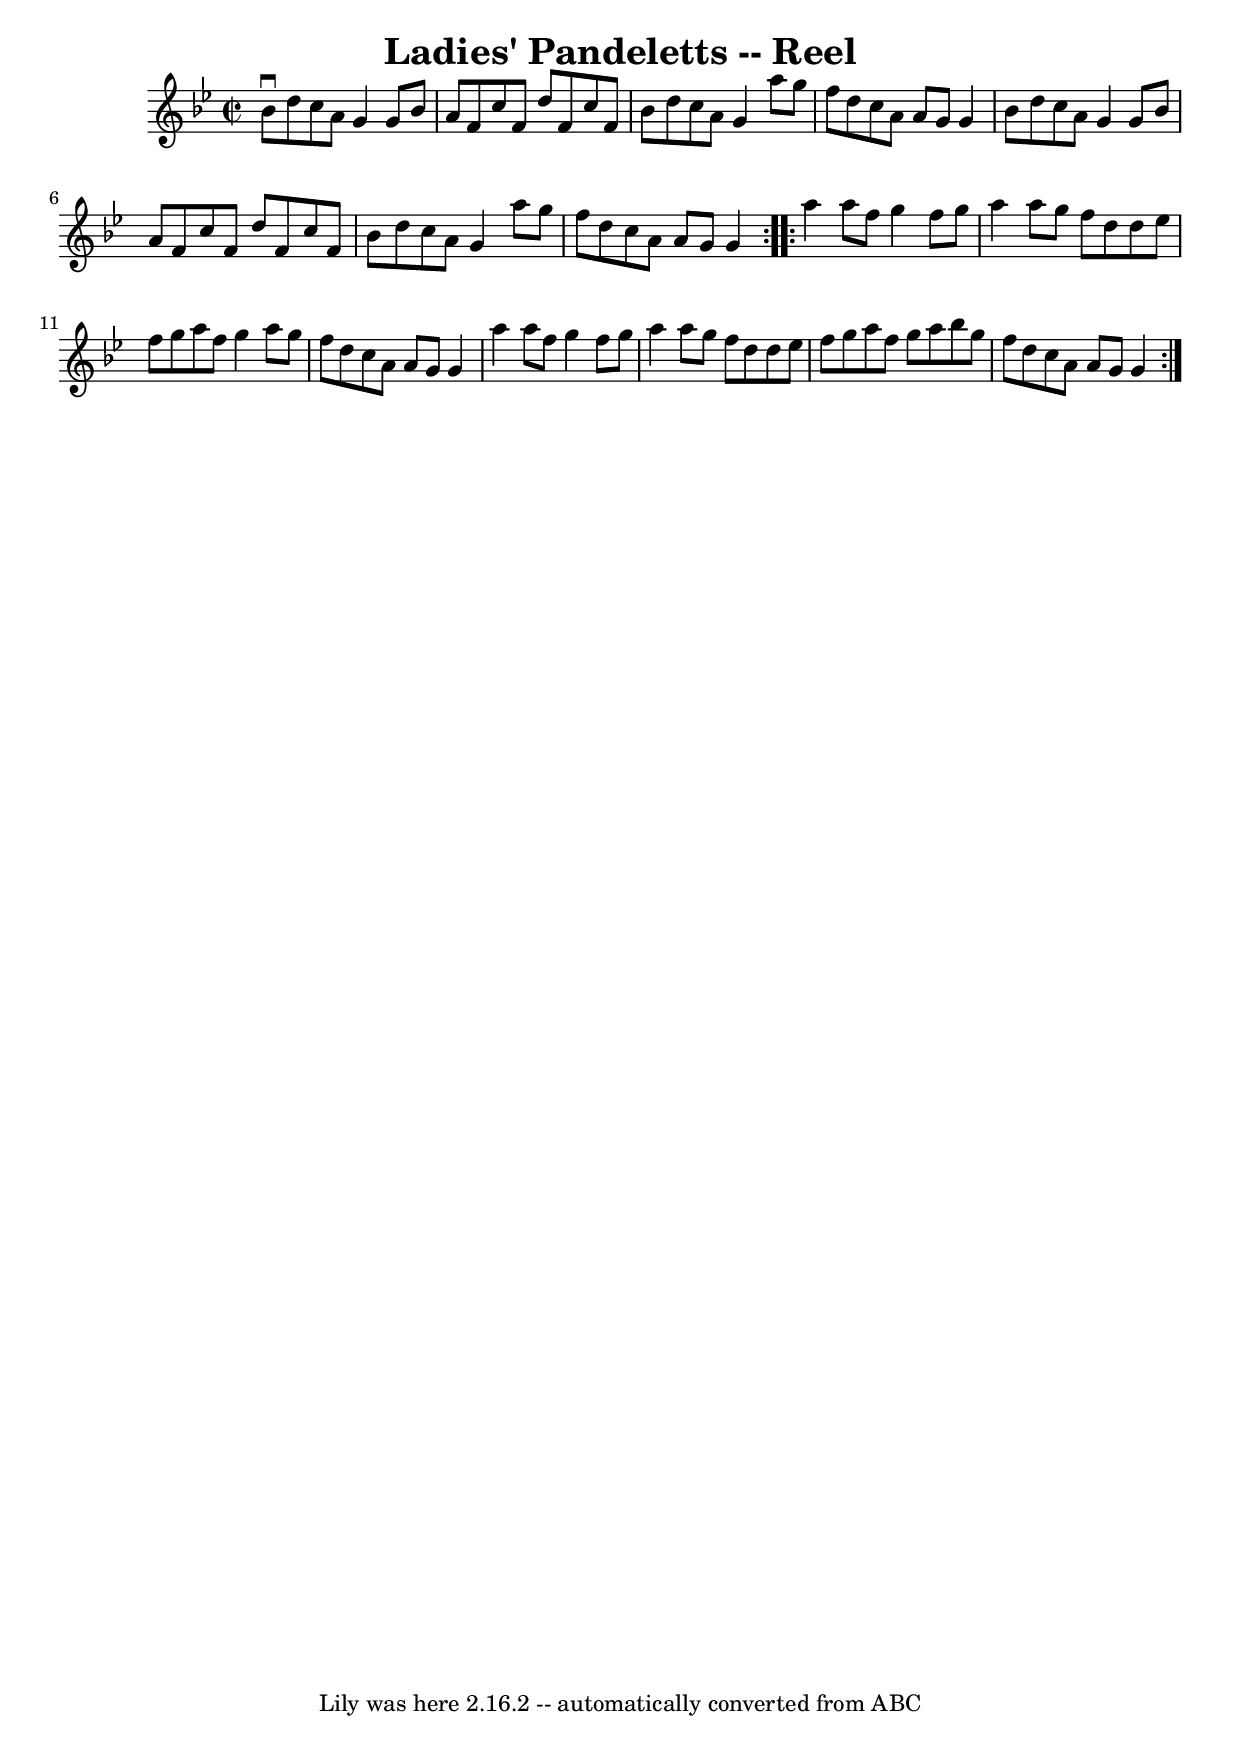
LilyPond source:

\version "2.16.2"
\include "Mammoth.ily"
\header {
  %% book = "Ryan's Mammoth Collection"
  crossRefNumber = "1"
  footnotes = "\\\\381"
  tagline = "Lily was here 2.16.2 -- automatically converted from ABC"
  title = "Ladies' Pandeletts -- Reel"

}
voicedefault =  {



  \repeat volta 2 {

    \override Staff.TimeSignature #'style = #'C
    \time 2/2 
    \key g \minor
    bes'8^\downbow d''8 c''8 a'8 g'4 g'8  
    bes'8    |
    a'8 f'8 c''8 f'8 d''8 f'8 c''8 f'8   
    |
    bes'8 d''8 c''8 a'8 g'4 a''8 g''8    |
    
    f''8 d''8 c''8 a'8 a'8 g'8 g'4    |
    bes'8 d''8  
    c''8 a'8 g'4 g'8 bes'8    |
    a'8 f'8 c''8 f'8    
    d''8 f'8 c''8 f'8    |
    bes'8 d''8 c''8 a'8 g'4    
    a''8 g''8    |
    f''8 d''8 c''8 a'8 a'8 g'8 g'4    

  }     
  \repeat volta 2 {
    a''4 a''8 f''8 g''4 f''8 g''8    
    |
    a''4 a''8 g''8 f''8 d''8 d''8 ees''8    |
    
    f''8 g''8 a''8 f''8 g''4 a''8 g''8    |
    f''8 d''8 
    c''8 a'8 a'8 g'8 g'4    |
    a''4 a''8 f''8    
    g''4 f''8 g''8    |
    a''4 a''8 g''8 f''8 d''8 d''8 
    ees''8    |
    f''8 g''8 a''8 f''8 g''8 a''8 bes''8  
    g''8    |
    f''8 d''8 c''8 a'8 a'8 g'8 g'4    
  }   

}

\score{
  <<

    \context Staff="default"
    {
      \voicedefault 
      
    }

  >>
  \layout {
    
  }
  \midi {
  }

}
